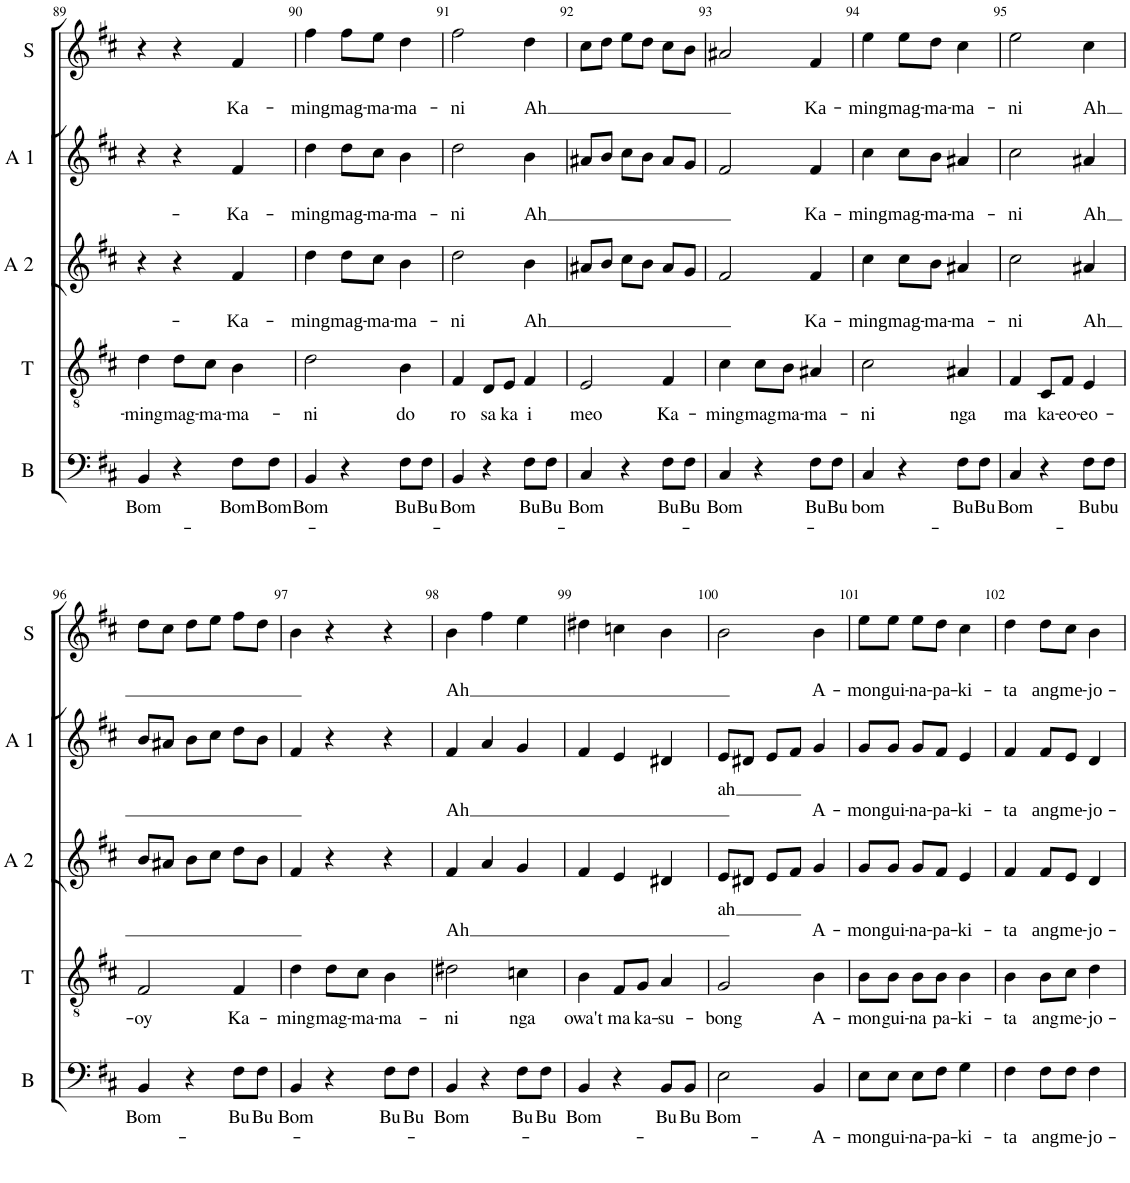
**kern	**text	**text	**kern	**text	**kern	**text	**text	**kern	**text	**text	**kern	**text	**text
*part5	*part5	*part5	*part4	*part4	*part3	*part3	*part3	*part2	*part2	*part2	*part1	*part1	*part1
*staff5	*staff5	*staff5	*staff4	*staff4	*staff3	*staff3	*staff3	*staff2	*staff2	*staff2	*staff1	*staff1	*staff1
*I"Basse	*	*	*I"Ténor	*	*I"Alto 2	*	*	*I"Alto 1	*	*	*I"Soprano	*	*
*I'B	*	*	*I'T	*	*I'A 2	*	*	*I'A 1	*	*	*I'S	*	*
!!LO:PB:g=z
*clefF4	*	*	*clefGv2	*	*clefG2	*	*	*clefG2	*	*	*clefG2	*	*
*	*	*	*	*	*Trd1c2	*	*	*	*	*	*	*	*
*k[f#c#]	*	*	*k[f#c#]	*	*k[f#c#]	*	*	*k[f#c#]	*	*	*k[f#c#]	*	*
*b:	*	*	*b:	*	*b:	*	*	*b:	*	*	*b:	*	*
*M3/4	*	*	*M3/4	*	*M3/4	*	*	*M3/4	*	*	*M3/4	*	*
=89	=89	=89	=89	=89	=89	=89	=89	=89	=89	=89	=89	=89	=89
!	!LO:LY:b	!	!	!LO:LY:b	!	!	!	!	!	!	!	!	!
4BB/	Bom	.	4d\	-ming	4r	.	.	4r	.	.	4r	.	.
!	!	!	!	!LO:LY:b	!	!	!	!	!	!	!	!	!
4r	.	.	8d\L	mag-	4r	.	.	4r	.	.	4r	.	.
!	!	!	!	!LO:LY:b	!	!	!	!	!	!	!	!	!
.	.	.	8c#\J	-ma-	.	.	.	.	.	.	.	.	.
!	!LO:LY:b	!	!	!LO:LY:b	!	!	!LO:LY:b	!	!	!LO:LY:b	!	!	!LO:LY:b
8F#\L	Bom	.	4B\	-ma-	4f#/	.	Ka-	4f#/	.	Ka-	4f#/	.	Ka-
!	!LO:LY:b	!	!	!	!	!	!	!	!	!	!	!	!
8F#\J	Bom	.	.	.	.	.	.	.	.	.	.	.	.
=90	=90	=90	=90	=90	=90	=90	=90	=90	=90	=90	=90	=90	=90
!	!LO:LY:b	!	!	!LO:LY:b	!	!	!LO:LY:b	!	!	!LO:LY:b	!	!	!LO:LY:b
4BB/	Bom	.	2d\	-ni	4dd\	.	-ming	4dd\	.	-ming	4ff#\	.	-ming
!	!	!	!	!	!	!	!LO:LY:b	!	!	!LO:LY:b	!	!	!LO:LY:b
4r	.	.	.	.	8dd\L	.	mag-	8dd\L	.	mag-	8ff#\L	.	mag-
!	!	!	!	!	!	!	!LO:LY:b	!	!	!LO:LY:b	!	!	!LO:LY:b
.	.	.	.	.	8cc#\J	.	-ma-	8cc#\J	.	-ma-	8ee\J	.	-ma-
!	!LO:LY:b	!	!	!LO:LY:b	!	!	!LO:LY:b	!	!	!LO:LY:b	!	!	!LO:LY:b
8F#\L	Bu	.	4B\	do	4b\	.	-ma-	4b\	.	-ma-	4dd\	.	-ma-
!	!LO:LY:b	!	!	!	!	!	!	!	!	!	!	!	!
8F#\J	Bu	.	.	.	.	.	.	.	.	.	.	.	.
=91	=91	=91	=91	=91	=91	=91	=91	=91	=91	=91	=91	=91	=91
!	!LO:LY:b	!	!	!LO:LY:b	!	!	!LO:LY:b	!	!	!LO:LY:b	!	!	!LO:LY:b
4BB/	Bom	.	4F#/	ro	2dd\	.	-ni	2dd\	.	-ni	2ff#\	.	-ni
!	!	!	!	!LO:LY:b	!	!	!	!	!	!	!	!	!
4r	.	.	8D/L	sa	.	.	.	.	.	.	.	.	.
!	!	!	!	!LO:LY:b	!	!	!	!	!	!	!	!	!
.	.	.	8E/J	ka	.	.	.	.	.	.	.	.	.
!	!LO:LY:b	!	!	!LO:LY:b	!	!	!LO:LY:b	!	!	!LO:LY:b	!	!	!LO:LY:b
8F#\L	Bu	.	4F#/	i	4b\	.	-Ah	4b\	.	-Ah	4dd\	.	-Ah
!	!LO:LY:b	!	!	!	!	!	!	!	!	!	!	!	!
8F#\J	Bu	.	.	.	.	.	.	.	.	.	.	.	.
=92	=92	=92	=92	=92	=92	=92	=92	=92	=92	=92	=92	=92	=92
!	!LO:LY:b	!	!	!LO:LY:b	!	!	!	!	!	!	!	!	!
4C#/	Bom	.	2E/	meo	8a#X/L	.	.	8a#X/L	.	.	8cc#\L	.	.
.	.	.	.	.	8b/J	.	.	8b/J	.	.	8dd\J	.	.
4r	.	.	.	.	8cc#\L	.	.	8cc#\L	.	.	8ee\L	.	.
.	.	.	.	.	8b\J	.	.	8b\J	.	.	8dd\J	.	.
!	!LO:LY:b	!	!	!LO:LY:b	!	!	!	!	!	!	!	!	!
8F#\L	Bu	.	4F#/	Ka-	8a#/L	.	.	8a#/L	.	.	8cc#\L	.	.
!	!LO:LY:b	!	!	!	!	!	!	!	!	!	!	!	!
8F#\J	Bu	.	.	.	8g/J	.	.	8g/J	.	.	8b\J	.	.
=93	=93	=93	=93	=93	=93	=93	=93	=93	=93	=93	=93	=93	=93
!	!LO:LY:b	!	!	!LO:LY:b	!	!	!	!	!	!	!	!	!
4C#/	Bom	.	4c#\	-ming	2f#/	.	.	2f#/	.	.	2a#X/	.	.
!	!	!	!	!LO:LY:b	!	!	!	!	!	!	!	!	!
4r	.	.	8c#\L	mag	.	.	.	.	.	.	.	.	.
!	!	!	!	!LO:LY:b	!	!	!	!	!	!	!	!	!
.	.	.	8B\J	ma-	.	.	.	.	.	.	.	.	.
!	!LO:LY:b	!	!	!LO:LY:b	!	!	!LO:LY:b	!	!	!LO:LY:b	!	!	!LO:LY:b
8F#\L	Bu	.	4A#X/	-ma-	4f#/	.	Ka-	4f#/	.	Ka-	4f#/	.	Ka-
!	!LO:LY:b	!	!	!	!	!	!	!	!	!	!	!	!
8F#\J	Bu	.	.	.	.	.	.	.	.	.	.	.	.
=94	=94	=94	=94	=94	=94	=94	=94	=94	=94	=94	=94	=94	=94
!	!LO:LY:b	!	!	!LO:LY:b	!	!	!LO:LY:b	!	!	!LO:LY:b	!	!	!LO:LY:b
4C#/	bom	.	2c#\	-ni	4cc#\	.	-ming	4cc#\	.	-ming	4ee\	.	-ming
!	!	!	!	!	!	!	!LO:LY:b	!	!	!LO:LY:b	!	!	!LO:LY:b
4r	.	.	.	.	8cc#\L	.	mag-	8cc#\L	.	mag-	8ee\L	.	mag-
!	!	!	!	!	!	!	!LO:LY:b	!	!	!LO:LY:b	!	!	!LO:LY:b
.	.	.	.	.	8b\J	.	-ma-	8b\J	.	-ma-	8dd\J	.	-ma-
!	!LO:LY:b	!	!	!LO:LY:b	!	!	!LO:LY:b	!	!	!LO:LY:b	!	!	!LO:LY:b
8F#\L	Bu	.	4A#X/	nga	4a#X/	.	-ma-	4a#X/	.	-ma-	4cc#\	.	-ma-
!	!LO:LY:b	!	!	!	!	!	!	!	!	!	!	!	!
8F#\J	Bu	.	.	.	.	.	.	.	.	.	.	.	.
=95	=95	=95	=95	=95	=95	=95	=95	=95	=95	=95	=95	=95	=95
!	!LO:LY:b	!	!	!LO:LY:b	!	!	!LO:LY:b	!	!	!LO:LY:b	!	!	!LO:LY:b
4C#/	Bom	.	4F#/	ma	2cc#\	.	-ni	2cc#\	.	-ni	2ee\	.	-ni
!	!	!	!	!LO:LY:b	!	!	!	!	!	!	!	!	!
4r	.	.	8C#/L	ka-	.	.	.	.	.	.	.	.	.
!	!	!	!	!LO:LY:b	!	!	!	!	!	!	!	!	!
.	.	.	8F#/J	-eo-	.	.	.	.	.	.	.	.	.
!	!LO:LY:b	!	!	!LO:LY:b	!	!	!LO:LY:b	!	!	!LO:LY:b	!	!	!LO:LY:b
8F#\L	Bu	.	4E/	-eo-	4a#X/	.	-Ah	4a#X/	.	-Ah	4cc#\	.	-Ah
!	!LO:LY:b	!	!	!	!	!	!	!	!	!	!	!	!
8F#\J	bu	.	.	.	.	.	.	.	.	.	.	.	.
!!LO:LB:g=z
=96	=96	=96	=96	=96	=96	=96	=96	=96	=96	=96	=96	=96	=96
!	!LO:LY:b	!	!	!LO:LY:b	!	!	!	!	!	!	!	!	!
4BB/	Bom	.	2F#/	-oy	8b/L	.	.	8b/L	.	.	8dd\L	.	.
.	.	.	.	.	8a#X/J	.	.	8a#X/J	.	.	8cc#\J	.	.
4r	.	.	.	.	8b\L	.	.	8b\L	.	.	8dd\L	.	.
.	.	.	.	.	8cc#\J	.	.	8cc#\J	.	.	8ee\J	.	.
!	!LO:LY:b	!	!	!LO:LY:b	!	!	!	!	!	!	!	!	!
8F#\L	Bu	.	4F#/	Ka-	8dd\L	.	.	8dd\L	.	.	8ff#\L	.	.
!	!LO:LY:b	!	!	!	!	!	!	!	!	!	!	!	!
8F#\J	Bu	.	.	.	8b\J	.	.	8b\J	.	.	8dd\J	.	.
=97	=97	=97	=97	=97	=97	=97	=97	=97	=97	=97	=97	=97	=97
!	!LO:LY:b	!	!	!LO:LY:b	!	!	!	!	!	!	!	!	!
4BB/	Bom	.	4d\	-ming	4f#/	.	.	4f#/	.	.	4b\	.	.
!	!	!	!	!LO:LY:b	!	!	!	!	!	!	!	!	!
4r	.	.	8d\L	mag-	4r	.	.	4r	.	.	4r	.	.
!	!	!	!	!LO:LY:b	!	!	!	!	!	!	!	!	!
.	.	.	8c#\J	-ma-	.	.	.	.	.	.	.	.	.
!	!LO:LY:b	!	!	!LO:LY:b	!	!	!	!	!	!	!	!	!
8F#\L	Bu	.	4B\	-ma-	4r	.	.	4r	.	.	4r	.	.
!	!LO:LY:b	!	!	!	!	!	!	!	!	!	!	!	!
8F#\J	Bu	.	.	.	.	.	.	.	.	.	.	.	.
=98	=98	=98	=98	=98	=98	=98	=98	=98	=98	=98	=98	=98	=98
!	!LO:LY:b	!	!	!LO:LY:b	!	!	!LO:LY:b	!	!	!LO:LY:b	!	!	!LO:LY:b
4BB/	Bom	.	2d#X\	-ni	4f#/	.	-Ah	4f#/	.	-Ah	4b\	.	-Ah
4r	.	.	.	.	4a/	.	.	4a/	.	.	4ff#\	.	.
!	!LO:LY:b	!	!	!LO:LY:b	!	!	!	!	!	!	!	!	!
8F#\L	Bu	.	4cn\	nga	4g/	.	.	4g/	.	.	4ee\	.	.
!	!LO:LY:b	!	!	!	!	!	!	!	!	!	!	!	!
8F#\J	Bu	.	.	.	.	.	.	.	.	.	.	.	.
=99	=99	=99	=99	=99	=99	=99	=99	=99	=99	=99	=99	=99	=99
!	!LO:LY:b	!	!	!LO:LY:b	!	!	!	!	!	!	!	!	!
4BB/	Bom	.	4B\	owa't	4f#/	.	.	4f#/	.	.	4dd#X\	.	.
!	!	!	!	!LO:LY:b	!	!	!	!	!	!	!	!	!
4r	.	.	8F#/L	ma	4e/	.	.	4e/	.	.	4ccn\	.	.
!	!	!	!	!LO:LY:b	!	!	!	!	!	!	!	!	!
.	.	.	8G/J	ka-	.	.	.	.	.	.	.	.	.
!	!LO:LY:b	!	!	!LO:LY:b	!	!	!	!	!	!	!	!	!
8BB/L	Bu	.	4A/	-su-	4d#X/	.	.	4d#X/	.	.	4b\	.	.
!	!LO:LY:b	!	!	!	!	!	!	!	!	!	!	!	!
8BB/J	Bu	.	.	.	.	.	.	.	.	.	.	.	.
=100	=100	=100	=100	=100	=100	=100	=100	=100	=100	=100	=100	=100	=100
!	!LO:LY:b	!	!	!LO:LY:b	!	!LO:LY:b	!	!	!LO:LY:b	!	!	!	!
2E\	Bom	.	2G/	-bong	8e/L	ah	.	8e/L	ah	.	2b\	.	.
.	.	.	.	.	8d#X/J	.	.	8d#X/J	.	.	.	.	.
.	.	.	.	.	8e/L	.	.	8e/L	.	.	.	.	.
.	.	.	.	.	8f#/J	.	.	8f#/J	.	.	.	.	.
!	!	!LO:LY:b	!	!LO:LY:b	!	!	!LO:LY:b	!	!	!LO:LY:b	!	!	!LO:LY:b
4BB/	.	-A-	4B\	A-	4g/	.	-A-	4g/	.	-A-	4b\	.	A-
=101	=101	=101	=101	=101	=101	=101	=101	=101	=101	=101	=101	=101	=101
!	!	!LO:LY:b	!	!LO:LY:b	!	!	!LO:LY:b	!	!	!LO:LY:b	!	!	!LO:LY:b
8E\L	.	-mon	8B\L	-mon	8g/L	.	-mon	8g/L	.	-mon	8ee\L	.	-mon
!	!	!LO:LY:b	!	!LO:LY:b	!	!	!LO:LY:b	!	!	!LO:LY:b	!	!	!LO:LY:b
8E\J	.	gui-	8B\J	gui-	8g/J	.	gui-	8g/J	.	gui-	8ee\J	.	gui-
!	!	!LO:LY:b	!	!LO:LY:b	!	!	!LO:LY:b	!	!	!LO:LY:b	!	!	!LO:LY:b
8E\L	.	-na-	8B\L	-na	8g/L	.	-na-	8g/L	.	-na-	8ee\L	.	-na-
!	!	!LO:LY:b	!	!LO:LY:b	!	!	!LO:LY:b	!	!	!LO:LY:b	!	!	!LO:LY:b
8F#\J	.	-pa-	8B\J	pa-	8f#/J	.	-pa-	8f#/J	.	-pa-	8dd\J	.	-pa-
!	!	!LO:LY:b	!	!LO:LY:b	!	!	!LO:LY:b	!	!	!LO:LY:b	!	!	!LO:LY:b
4G\	.	-ki-	4B\	-ki-	4e/	.	-ki-	4e/	.	-ki-	4cc#\	.	-ki-
=102	=102	=102	=102	=102	=102	=102	=102	=102	=102	=102	=102	=102	=102
!	!	!LO:LY:b	!	!LO:LY:b	!	!	!LO:LY:b	!	!	!LO:LY:b	!	!	!LO:LY:b
4F#\	.	-ta	4B\	-ta	4f#/	.	-ta	4f#/	.	-ta	4dd\	.	-ta
!	!	!LO:LY:b	!	!LO:LY:b	!	!	!LO:LY:b	!	!	!LO:LY:b	!	!	!LO:LY:b
8F#\L	.	ang	8B\L	ang	8f#/L	.	ang	8f#/L	.	ang	8dd\L	.	ang
!	!	!LO:LY:b	!	!LO:LY:b	!	!	!LO:LY:b	!	!	!LO:LY:b	!	!	!LO:LY:b
8F#\J	.	me-	8c#\J	me-	8e/J	.	me-	8e/J	.	me-	8cc#\J	.	me-
!	!	!LO:LY:b	!	!LO:LY:b	!	!	!LO:LY:b	!	!	!LO:LY:b	!	!	!LO:LY:b
4F#\	.	-jo-	4d\	-jo-	4d/	.	-jo-	4d/	.	-jo-	4b\	.	-jo-
=	=	=	=	=	=	=	=	=	=	=	=	=	=
*-	*-	*-	*-	*-	*-	*-	*-	*-	*-	*-	*-	*-	*-
